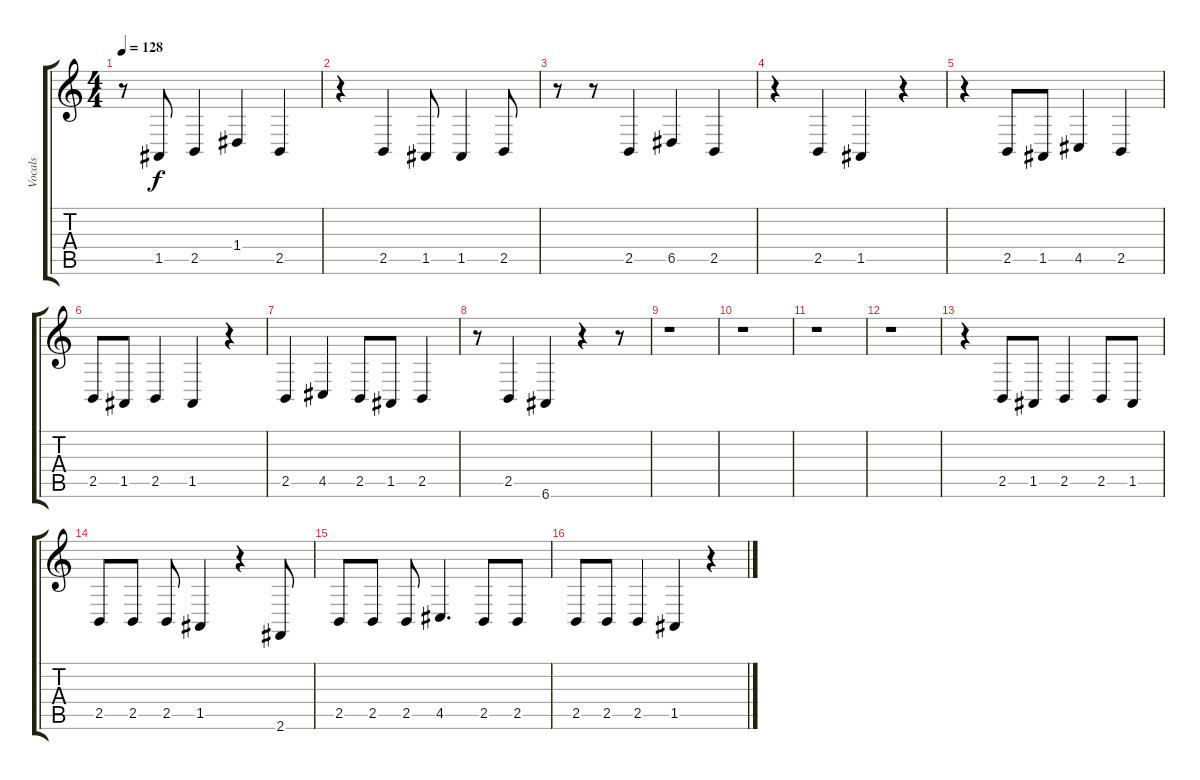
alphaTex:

\track ("Vocals" "Vocals") {instrument clarinet}
\staff {score tabs}
\tuning (E4 B3 G3 D3 A2 E2) {hide}
\ts (4 4)
\tempo 128
\clef g2
\ks c
r.8{dy f} 1.5.8 2.5.4 1.4.4 2.5.4 |
r.4 2.5.4 1.5.8 1.5.4 2.5.8 |
r.8 r.8 2.5.4 6.5.4 2.5.4 |
r.4 2.5.4 1.5.4 r.4 |
r.4 2.5.8 1.5.8 4.5.4 2.5.4 |
2.5.8 1.5.8 2.5.4 1.5.4 r.4 |
2.5.4 4.5.4 2.5.8 1.5.8 2.5.4 |
r.8 2.5.4 6.6.4 r.4 r.8 |
r.1 |
r.1 |
r.1 |
r.1 |
r.4 2.5.8 1.5.8 2.5.4 2.5.8 1.5.8 |
2.5.8 2.5.8 2.5.8 1.5.4 r.4 2.6.8 |
2.5.8 2.5.8 2.5.8 4.5.4{d} 2.5.8 2.5.8 |
2.5.8 2.5.8 2.5.4 1.5.4 r.4
